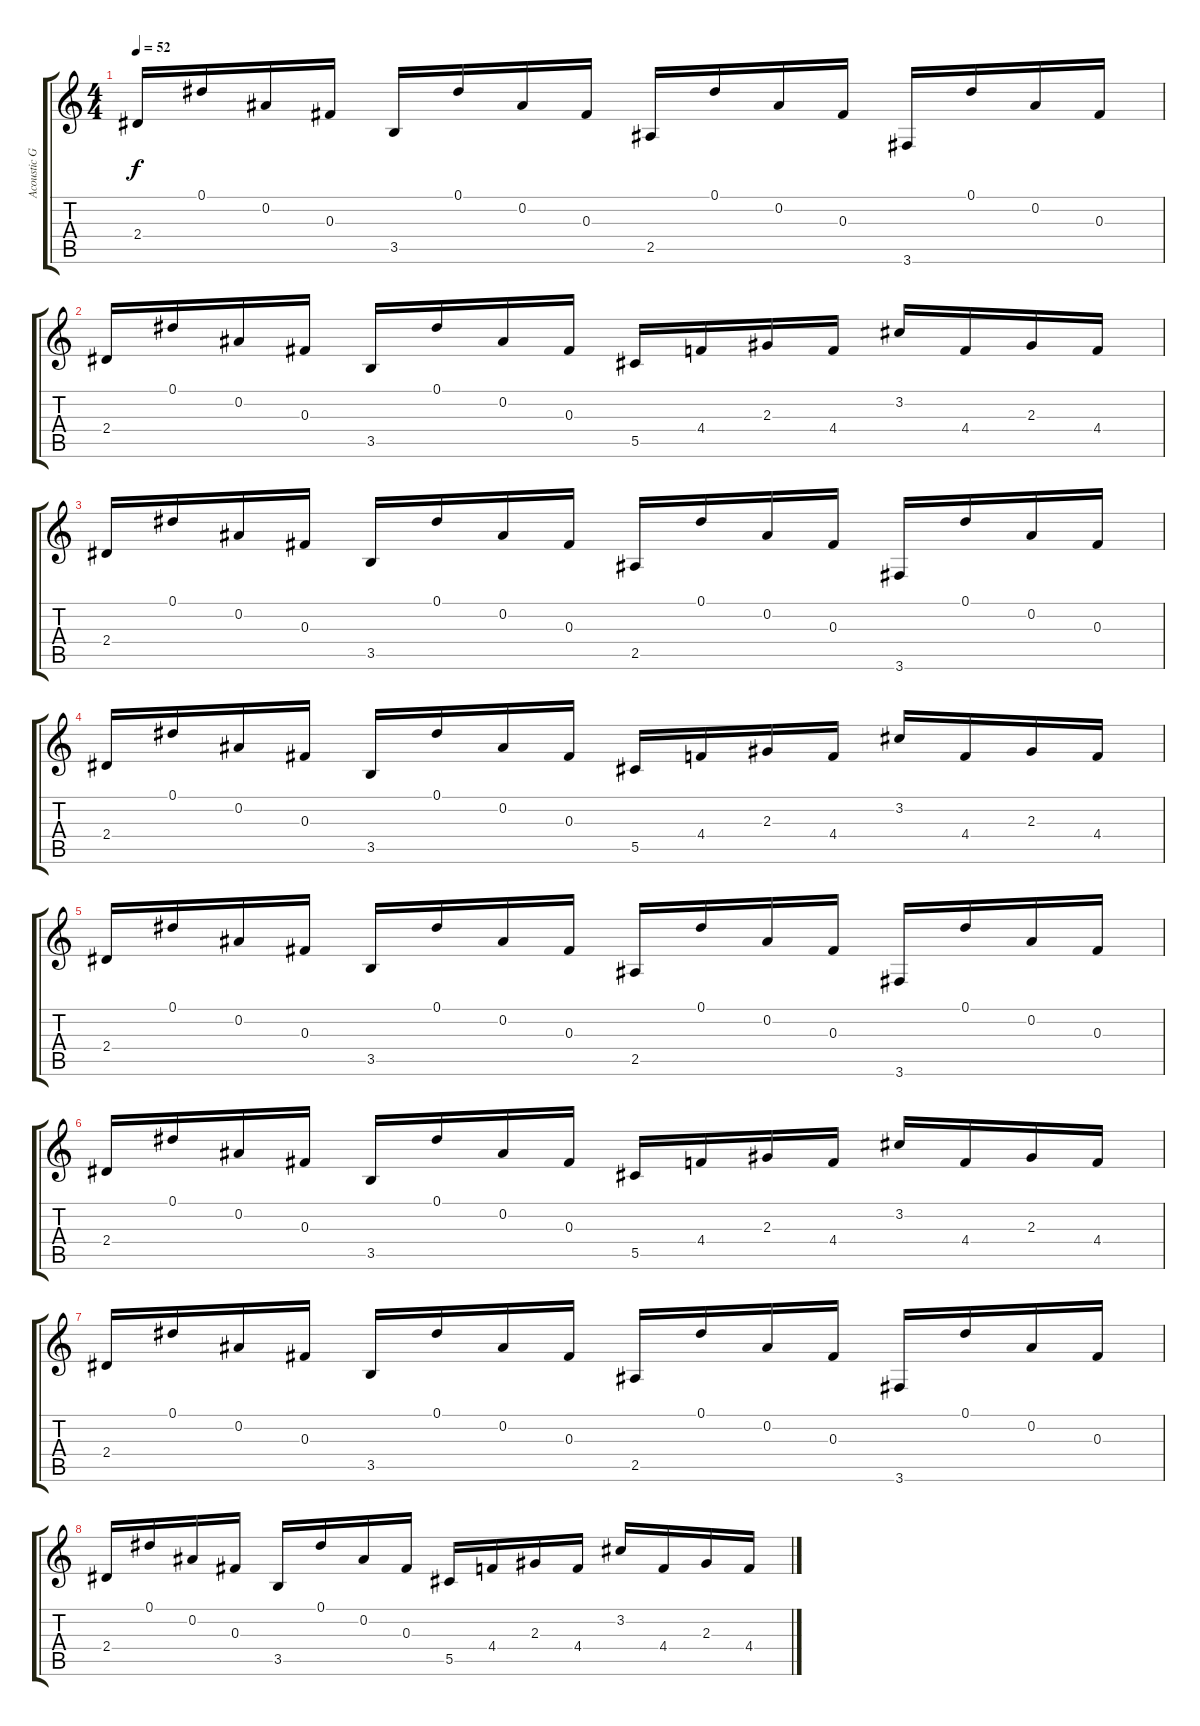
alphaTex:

\track ("Acoustic Gtr." "Acoustic G") {instrument acousticguitarsteel}
\staff {score tabs}
\tuning (Eb4 Bb3 Gb3 Db3 Ab2 Eb2) {hide}
\ts (4 4)
\tempo 52
\clef g2
\ks c
2.4.16{dy f} 0.1.16 0.2.16 0.3.16 3.5.16 0.1.16 0.2.16 0.3.16 2.5.16 0.1.16 0.2.16 0.3.16 3.6.16 0.1.16 0.2.16 0.3.16 |
2.4.16 0.1.16 0.2.16 0.3.16 3.5.16 0.1.16 0.2.16 0.3.16 5.5.16 4.4.16 2.3.16 4.4.16 3.2.16 4.4.16 2.3.16 4.4.16 |
2.4.16 0.1.16 0.2.16 0.3.16 3.5.16 0.1.16 0.2.16 0.3.16 2.5.16 0.1.16 0.2.16 0.3.16 3.6.16 0.1.16 0.2.16 0.3.16 |
2.4.16 0.1.16 0.2.16 0.3.16 3.5.16 0.1.16 0.2.16 0.3.16 5.5.16 4.4.16 2.3.16 4.4.16 3.2.16 4.4.16 2.3.16 4.4.16 |
2.4.16 0.1.16 0.2.16 0.3.16 3.5.16 0.1.16 0.2.16 0.3.16 2.5.16 0.1.16 0.2.16 0.3.16 3.6.16 0.1.16 0.2.16 0.3.16 |
2.4.16 0.1.16 0.2.16 0.3.16 3.5.16 0.1.16 0.2.16 0.3.16 5.5.16 4.4.16 2.3.16 4.4.16 3.2.16 4.4.16 2.3.16 4.4.16 |
2.4.16 0.1.16 0.2.16 0.3.16 3.5.16 0.1.16 0.2.16 0.3.16 2.5.16 0.1.16 0.2.16 0.3.16 3.6.16 0.1.16 0.2.16 0.3.16 |
2.4.16 0.1.16 0.2.16 0.3.16 3.5.16 0.1.16 0.2.16 0.3.16 5.5.16 4.4.16 2.3.16 4.4.16 3.2.16 4.4.16 2.3.16 4.4.16
